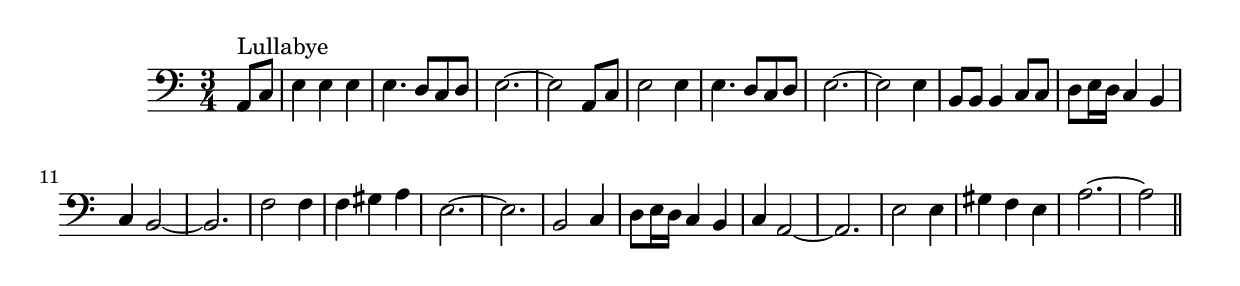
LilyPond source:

\version "2.19.49"
%{\header {
  title = "Raisins with Almonds"
  composer = "Abraham Goldfaden" % 1880
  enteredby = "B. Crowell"
}%}
\score{{\key a \minor
\time 3/4
%{\tempo 4=90
%}\clef bass
\relative c {
  \partial 4
  a8^\markup{"Lullabye"} c | e4 e e | e4. d8 c d | e2.~ | e2 a,8 c |
  e2 e4 | e4. d8 c d | e2.~ | e2 e4 | 
  b8 b b4 c8 c | d8 e16 d c4 b | c4 b2~ | b2. |
  f'2 f4 | f gis a | e2.~ | e2. |
  b2 c4 | d8 e16 d c4 b | c4 a2~ | a2. |
  e'2 e4 | gis4 f e | a2.~ | a2
  \bar "||"
}

}}